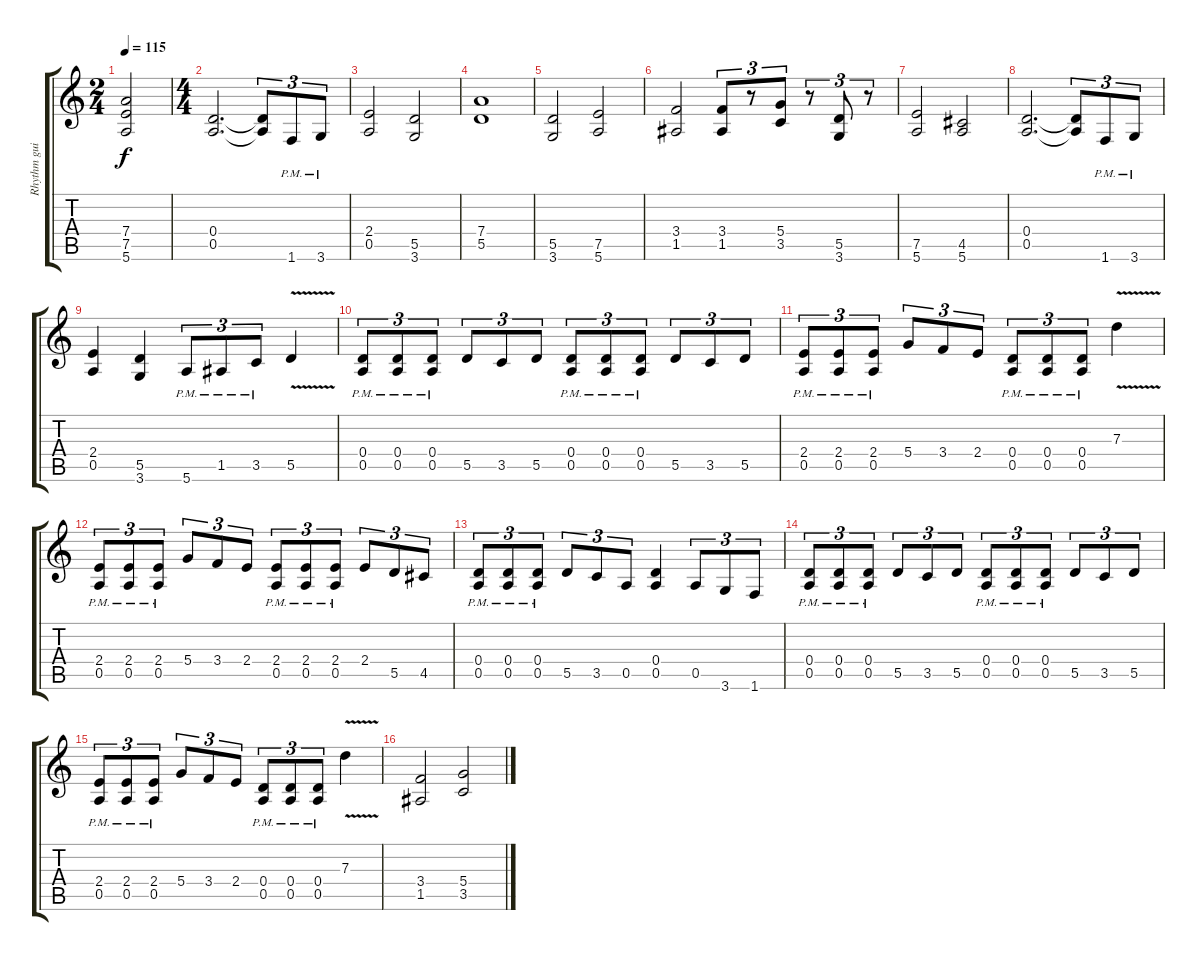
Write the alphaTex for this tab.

\track ("Rhythm guitar 1" "Rhythm gui") {instrument distortionguitar}
\staff {score tabs}
\tuning (E4 B3 G3 D3 A2 E2) {hide}
\ts (2 4)
\tempo 115
\clef g2
\ks c
(7.4{t} 7.5{t} 5.6{t}).2{dy f} |
\ts (4 4)
(0.4 0.5).2{d} (0.4{t} 0.5{t}).8{tu (3 2)} 1.6{pm}.8{tu (3 2)} 3.6{pm}.8{tu (3 2)} |
(2.4 0.5).2 (5.5 3.6).2 |
(7.4 5.5).1 |
(5.5 3.6).2 (7.5 5.6).2 |
(3.4 1.5).2 (3.4 1.5).8{tu (3 2)} r.8{tu (3 2)} (5.4 3.5).8{tu (3 2)} r.8{tu (3 2)} (5.5 3.6).8{tu (3 2)} r.8{tu (3 2)} |
(7.5 5.6).2 (4.5 5.6).2 |
(0.4 0.5).2{d} (0.4{t} 0.5{t}).8{tu (3 2)} 1.6{pm}.8{tu (3 2)} 3.6{pm}.8{tu (3 2)} |
(2.4 0.5).4 (5.5 3.6).4 5.6{pm}.8{tu (3 2)} 1.5{pm}.8{tu (3 2)} 3.5{pm}.8{tu (3 2)} 5.5{v}.4 |
(0.4{pm} 0.5{pm}).8{tu (3 2)} (0.4{pm} 0.5{pm}).8{tu (3 2)} (0.4{pm} 0.5{pm}).8{tu (3 2)} 5.5.8{tu (3 2)} 3.5.8{tu (3 2)} 5.5.8{tu (3 2)} (0.4{pm} 0.5{pm}).8{tu (3 2)} (0.4{pm} 0.5{pm}).8{tu (3 2)} (0.4{pm} 0.5{pm}).8{tu (3 2)} 5.5.8{tu (3 2)} 3.5.8{tu (3 2)} 5.5.8{tu (3 2)} |
(2.4{pm} 0.5{pm}).8{tu (3 2)} (2.4{pm} 0.5{pm}).8{tu (3 2)} (2.4{pm} 0.5{pm}).8{tu (3 2)} 5.4.8{tu (3 2)} 3.4.8{tu (3 2)} 2.4.8{tu (3 2)} (0.4{pm} 0.5{pm}).8{tu (3 2)} (0.4{pm} 0.5{pm}).8{tu (3 2)} (0.4{pm} 0.5{pm}).8{tu (3 2)} 7.3{v}.4 |
(2.4{pm} 0.5{pm}).8{tu (3 2)} (2.4{pm} 0.5{pm}).8{tu (3 2)} (2.4{pm} 0.5{pm}).8{tu (3 2)} 5.4.8{tu (3 2)} 3.4.8{tu (3 2)} 2.4.8{tu (3 2)} (2.4{pm} 0.5{pm}).8{tu (3 2)} (2.4{pm} 0.5{pm}).8{tu (3 2)} (2.4{pm} 0.5{pm}).8{tu (3 2)} 2.4.8{tu (3 2)} 5.5.8{tu (3 2)} 4.5.8{tu (3 2)} |
(0.4{pm} 0.5{pm}).8{tu (3 2)} (0.4{pm} 0.5{pm}).8{tu (3 2)} (0.4{pm} 0.5{pm}).8{tu (3 2)} 5.5.8{tu (3 2)} 3.5.8{tu (3 2)} 0.5.8{tu (3 2)} (0.4 0.5).4 0.5.8{tu (3 2)} 3.6.8{tu (3 2)} 1.6.8{tu (3 2)} |
(0.4{pm} 0.5{pm}).8{tu (3 2)} (0.4{pm} 0.5{pm}).8{tu (3 2)} (0.4{pm} 0.5{pm}).8{tu (3 2)} 5.5.8{tu (3 2)} 3.5.8{tu (3 2)} 5.5.8{tu (3 2)} (0.4{pm} 0.5{pm}).8{tu (3 2)} (0.4{pm} 0.5{pm}).8{tu (3 2)} (0.4{pm} 0.5{pm}).8{tu (3 2)} 5.5.8{tu (3 2)} 3.5.8{tu (3 2)} 5.5.8{tu (3 2)} |
(2.4{pm} 0.5{pm}).8{tu (3 2)} (2.4{pm} 0.5{pm}).8{tu (3 2)} (2.4{pm} 0.5{pm}).8{tu (3 2)} 5.4.8{tu (3 2)} 3.4.8{tu (3 2)} 2.4.8{tu (3 2)} (0.4{pm} 0.5{pm}).8{tu (3 2)} (0.4{pm} 0.5{pm}).8{tu (3 2)} (0.4{pm} 0.5{pm}).8{tu (3 2)} 7.3{v}.4 |
(3.4 1.5).2 (5.4 3.5).2
